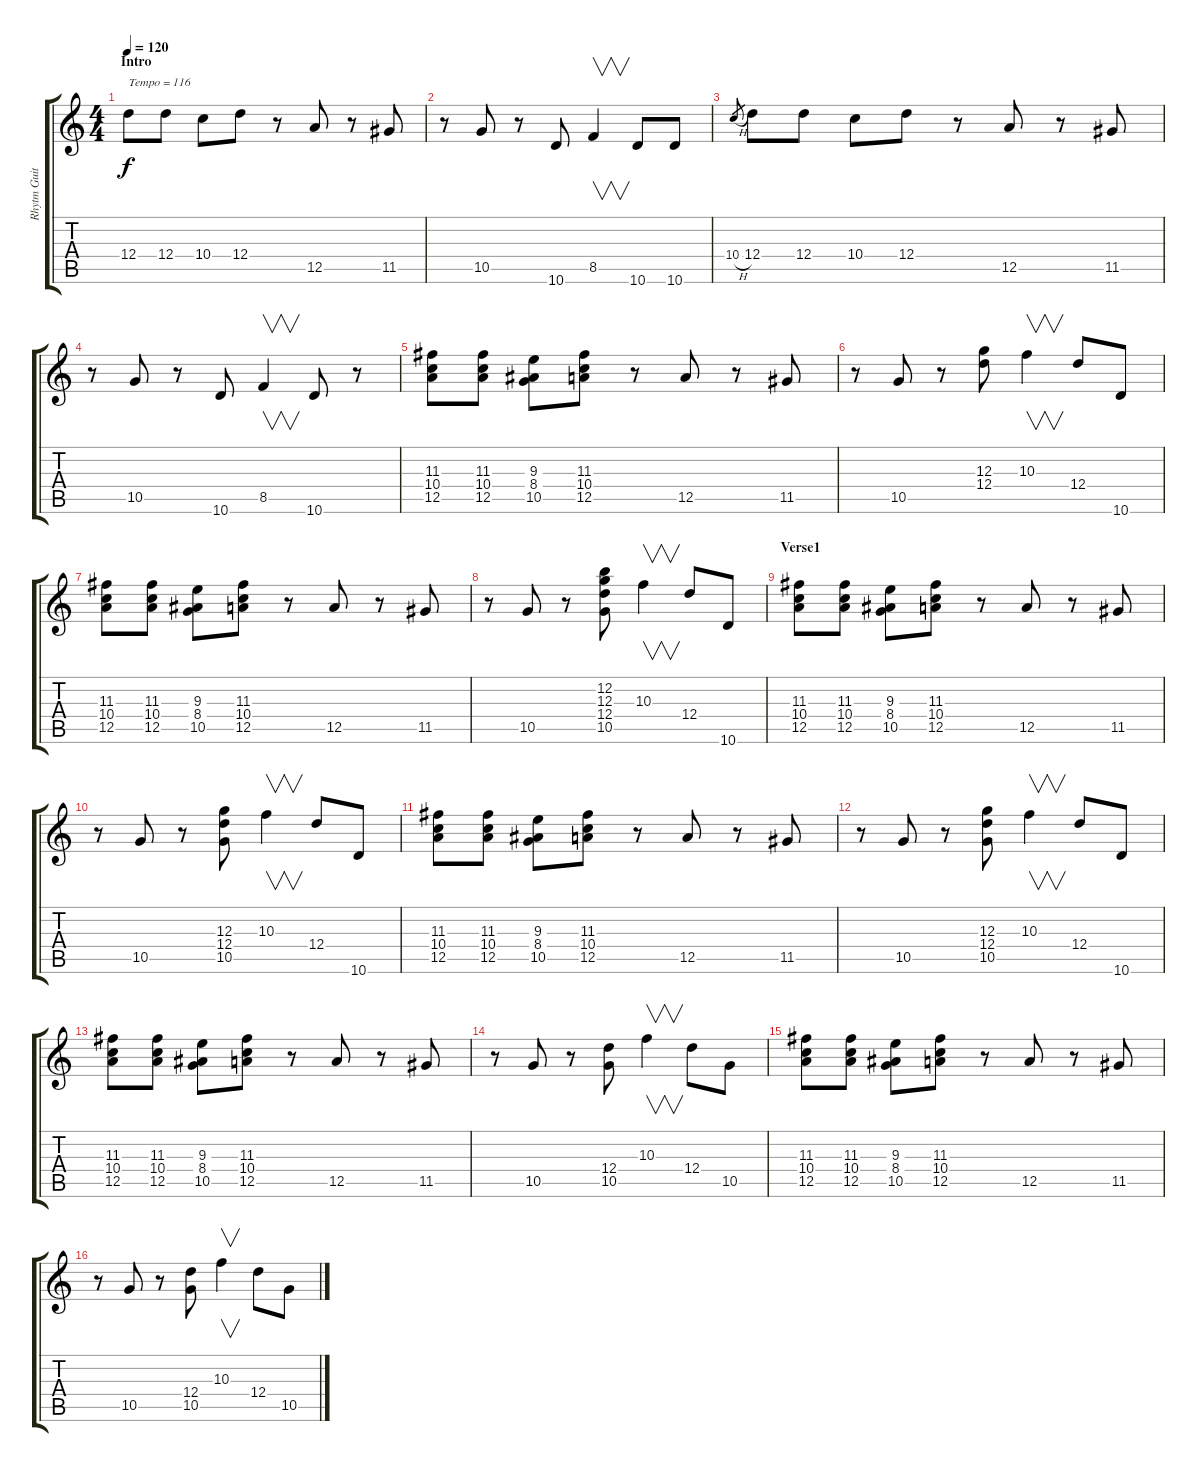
\track ("Rhytm Guitar" "Rhytm Guit") {instrument overdrivenguitar}
\staff {score tabs}
\tuning (E4 B3 G3 D3 A2 E2) {hide}
\ts (4 4)
\section ("" "Intro")
\tempo 120
\clef g2
\ks c
12.4.8{txt "Tempo = 116" dy f instrument overdrivenguitar} 12.4.8 10.4.8 12.4.8 r.8 12.5.8 r.8 11.5.8 |
r.8 10.5.8 r.8 10.6.8 8.5.4{v} 10.6.8 10.6.8 |
10.4{h}.8{gr} 12.4.8 12.4.8 10.4.8 12.4.8 r.8 12.5.8 r.8 11.5.8 |
r.8 10.5.8 r.8 10.6.8 8.5.4{v} 10.6.8 r.8 |
(11.3 10.4 12.5).8 (11.3 10.4 12.5).8 (9.3 8.4 10.5).8 (11.3 10.4 12.5).8 r.8 12.5.8 r.8 11.5.8 |
r.8 10.5.8 r.8 (12.3 12.4).8 10.3.4{v} 12.4.8 10.6.8 |
(11.3 10.4 12.5).8 (11.3 10.4 12.5).8 (9.3 8.4 10.5).8 (11.3 10.4 12.5).8 r.8 12.5.8 r.8 11.5.8 |
r.8 10.5.8 r.8 (12.2 12.3 12.4 10.5).8 10.3.4{v} 12.4.8 10.6.8 |
\section ("" "Verse1")
(11.3 10.4 12.5).8 (11.3 10.4 12.5).8 (9.3 8.4 10.5).8 (11.3 10.4 12.5).8 r.8 12.5.8 r.8 11.5.8 |
r.8 10.5.8 r.8 (12.3 12.4 10.5).8 10.3.4{v} 12.4.8 10.6.8 |
(11.3 10.4 12.5).8 (11.3 10.4 12.5).8 (9.3 8.4 10.5).8 (11.3 10.4 12.5).8 r.8 12.5.8 r.8 11.5.8 |
r.8 10.5.8 r.8 (12.3 12.4 10.5).8 10.3.4{v} 12.4.8 10.6.8 |
(11.3 10.4 12.5).8 (11.3 10.4 12.5).8 (9.3 8.4 10.5).8 (11.3 10.4 12.5).8 r.8 12.5.8 r.8 11.5.8 |
r.8 10.5.8 r.8 (12.4 10.5).8 10.3.4{v} 12.4.8 10.5.8 |
(11.3 10.4 12.5).8 (11.3 10.4 12.5).8 (9.3 8.4 10.5).8 (11.3 10.4 12.5).8 r.8 12.5.8 r.8 11.5.8 |
r.8 10.5.8 r.8 (12.4 10.5).8 10.3.4{v} 12.4.8 10.5.8
